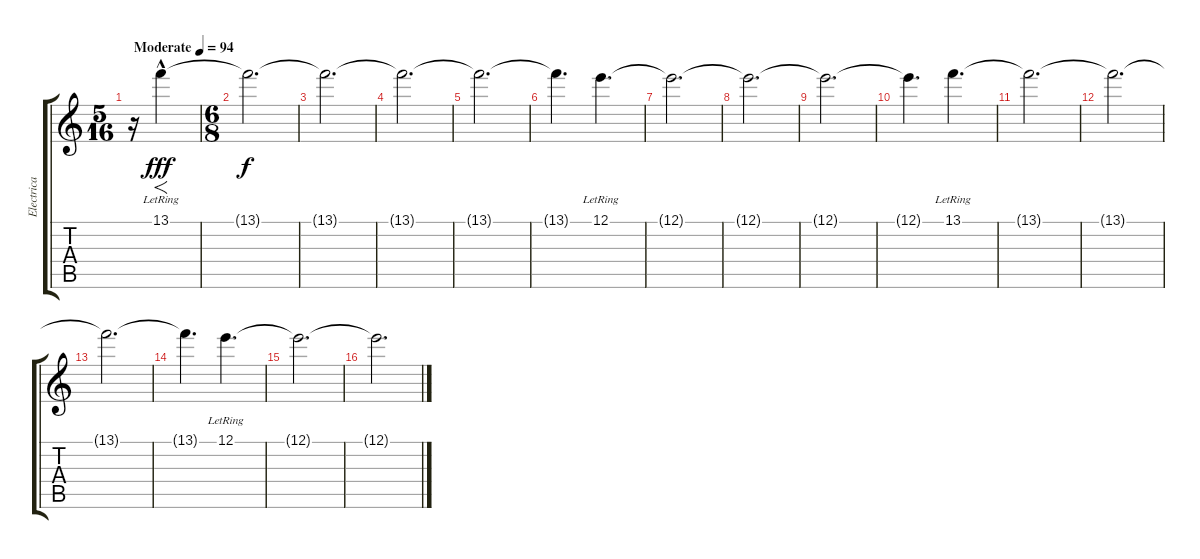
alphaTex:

\track ("Electrica 3" "Electrica ") {instrument overdrivenguitar}
\staff {score tabs}
\tuning (E4 B3 G3 D3 A2 E2) {hide}
\ts (5 16)
\tempo (94 "Moderate")
\clef g2
\ks c
r.16{dy fff instrument overdrivenguitar} 13.1{hac lr}.4{f} |
\ts (6 8)
13.1{t}.2{d dy f} |
13.1{t}.2{d} |
13.1{t}.2{d} |
13.1{t}.2{d} |
13.1{t}.4{d} 12.1{lr}.4{d} |
12.1{t}.2{d} |
12.1{t}.2{d} |
12.1{t}.2{d} |
12.1{t}.4{d} 13.1{lr}.4{d} |
13.1{t}.2{d} |
13.1{t}.2{d} |
13.1{t}.2{d} |
13.1{t}.4{d} 12.1{lr}.4{d} |
12.1{t}.2{d} |
12.1{t}.2{d}
